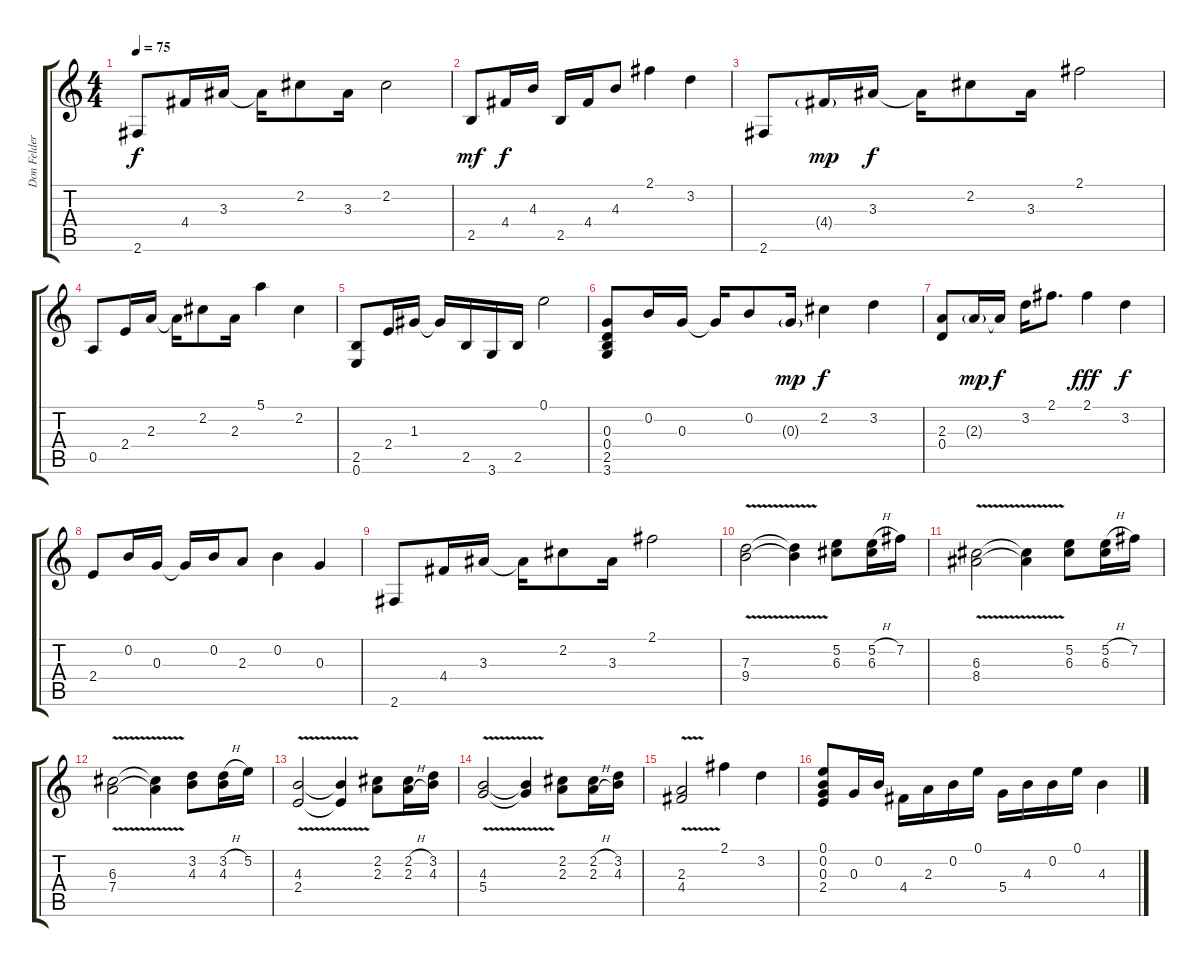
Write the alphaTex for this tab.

\track ("Don Felder" "Don Felder") {instrument acousticguitarnylon}
\staff {score tabs}
\tuning (E4 B3 G3 D3 A2 E2) {hide}
\ts (4 4)
\tempo 75
\clef g2
\ks c
2.6.8{dy f} 4.4.16 3.3.16 3.3{t}.16 2.2.8 3.3.16 2.2.2 |
2.5.8{dy mf volume 10} 4.4.16{dy f} 4.3.16 2.5.16 4.4.16 4.3.8 2.1.4 3.2.4 |
2.6.8 4.4{g}.16{dy mp} 3.3.16{dy f} 3.3{t}.16 2.2.8 3.3.16 2.1.2 |
0.5.8 2.4.16 2.3.16 2.3{t}.16 2.2.8 2.3.16 5.1.4 2.2.4 |
(2.5 0.6).8 2.4.16 1.3.16 1.3{t}.16 2.5.16 3.6.16 2.5.16 0.1.2 |
(0.3 0.4 2.5 3.6).8 0.2.16 0.3.16 0.3{t}.16 0.2.8 0.3{g}.16{dy mp} 2.2.4{dy f} 3.2.4 |
(2.3 0.4).8 2.3{g}.16{dy mp} 2.3{t}.16{dy f} 3.2.16 2.1.8{d} 2.1.4{dy fff} 3.2.4{dy f} |
2.4.8 0.2.16 0.3.16 0.3{t}.16 0.2.16 2.3.8 0.2.4 0.3.4 |
2.6.8 4.4.16 3.3.16 3.3{t}.16 2.2.8 3.3.16 2.1.2 |
(7.3{v} 9.4{v}).2{volume 16} (7.3{t} 9.4{t}).4 (5.2 6.3).8 (5.2{h} 6.3).16 7.2.16 |
(6.3{v} 8.4{v}).2 (6.3{t} 8.4{t}).4 (5.2 6.3).8 (5.2{h} 6.3).16 7.2.16 |
(6.3{v} 7.4{v}).2 (6.3{t} 7.4{t}).4 (3.2 4.3).8 (3.2{h} 4.3).16 5.2.16 |
(4.3{v} 2.4{v}).2 (4.3{t} 2.4{t}).4 (2.2 2.3).8 (2.2{h} 2.3{h}).16 (3.2 4.3).16 |
(4.3{v} 5.4{v}).2 (4.3{t} 5.4{t}).4 (2.2 2.3).8 (2.2{h} 2.3{h}).16 (3.2 4.3).16 |
(2.3{v} 4.4{v}).2 2.1.4 3.2.4 |
(0.1 0.2 0.3 2.4).8 0.3.16 0.2.16 4.4.16 2.3.16 0.2.16 0.1.16 5.4.16 4.3.16 0.2.16 0.1.16 4.3.4
